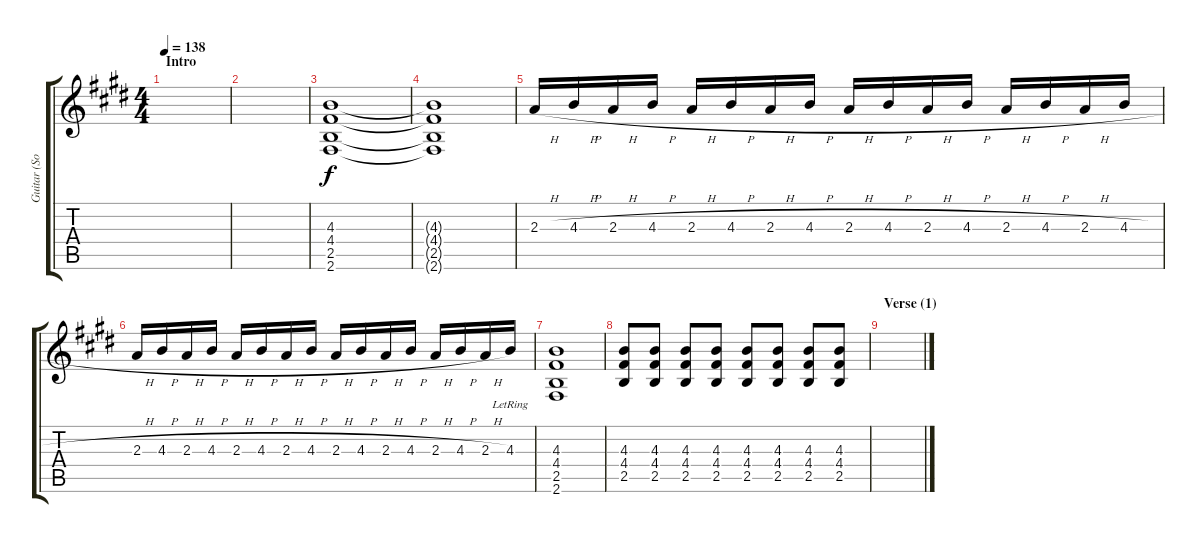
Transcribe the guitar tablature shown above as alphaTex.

\track ("Guitar (Solo/Breaks)" "Guitar (So") {instrument overdrivenguitar}
\staff {score tabs}
\tuning (E4 B3 G3 D3 A2 E2) {hide}
\ts (4 4)
\section ("" "Intro")
\tempo 138
\clef g2
\ks e
|
|
(4.3 4.4 2.5 2.6).1 |
(4.3{t} 4.4{t} 2.5{t} 2.6{t}).1 |
2.3{h}.16 4.3{h}.16 2.3{h}.16 4.3{h}.16 2.3{h}.16 4.3{h}.16 2.3{h}.16 4.3{h}.16 2.3{h}.16 4.3{h}.16 2.3{h}.16 4.3{h}.16 2.3{h}.16 4.3{h}.16 2.3{h}.16 4.3{h}.16 |
2.3{h}.16 4.3{h}.16 2.3{h}.16 4.3{h}.16 2.3{h}.16 4.3{h}.16 2.3{h}.16 4.3{h}.16 2.3{h}.16 4.3{h}.16 2.3{h}.16 4.3{h}.16 2.3{h}.16 4.3{h}.16 2.3{h}.16 4.3{lr}.16 |
(4.3 4.4 2.5 2.6).1 |
(4.3 4.4 2.5).8 (4.3 4.4 2.5).8 (4.3 4.4 2.5).8 (4.3 4.4 2.5).8 (4.3 4.4 2.5).8 (4.3 4.4 2.5).8 (4.3 4.4 2.5).8 (4.3 4.4 2.5).8 |
\section ("" "Verse (1)")
